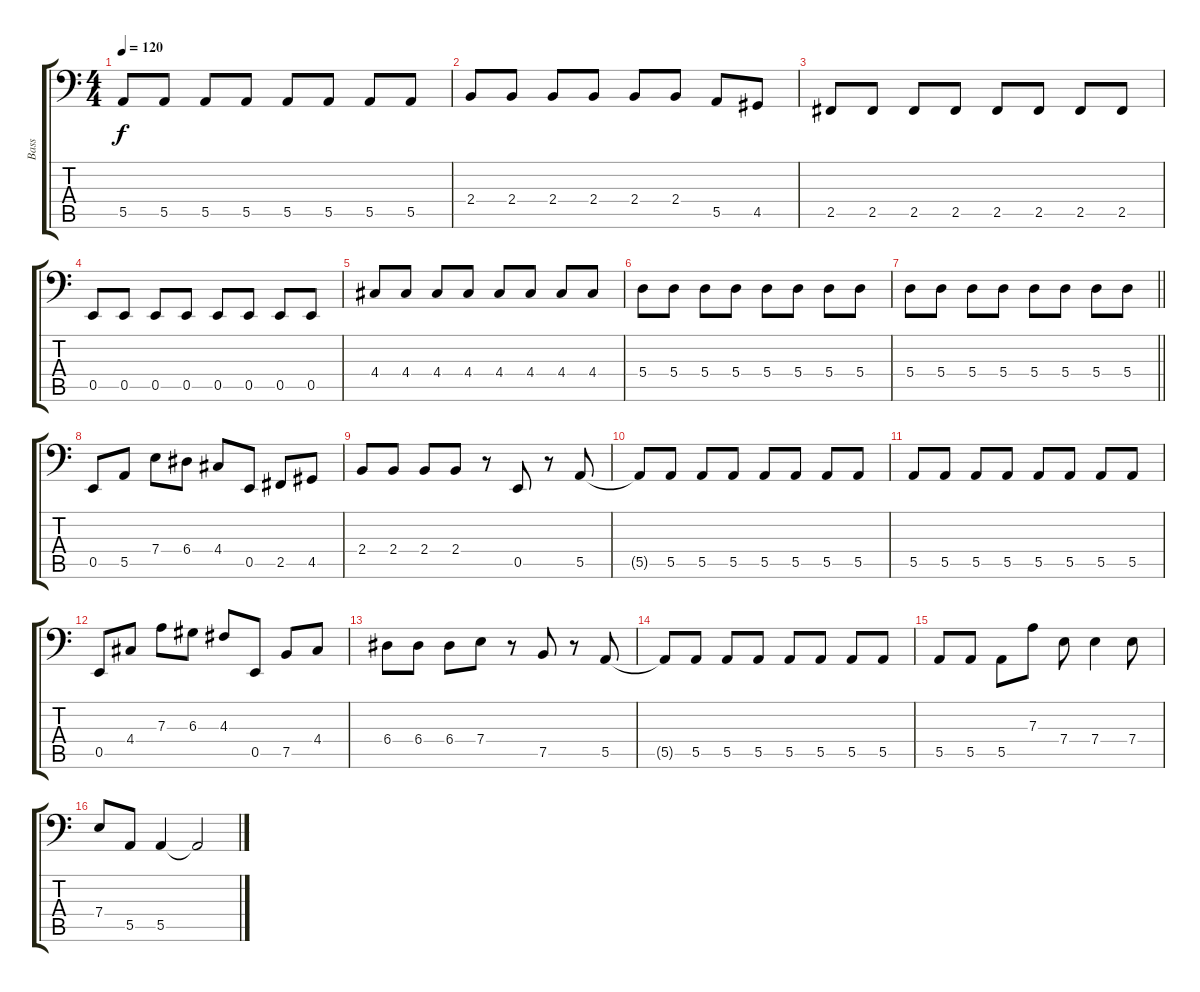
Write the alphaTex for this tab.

\track ("Bass" "Bass") {instrument electricbassfinger}
\staff {score tabs}
\tuning (C3 G2 D2 A1 E1 B0) {hide}
\ts (4 4)
\tempo 120
\clef f4
\ks c
5.5.8{dy f} 5.5.8 5.5.8 5.5.8 5.5.8 5.5.8 5.5.8 5.5.8 |
2.4.8 2.4.8 2.4.8 2.4.8 2.4.8 2.4.8 5.5.8 4.5.8 |
2.5.8 2.5.8 2.5.8 2.5.8 2.5.8 2.5.8 2.5.8 2.5.8 |
0.5.8 0.5.8 0.5.8 0.5.8 0.5.8 0.5.8 0.5.8 0.5.8 |
4.4.8 4.4.8 4.4.8 4.4.8 4.4.8 4.4.8 4.4.8 4.4.8 |
5.4.8 5.4.8 5.4.8 5.4.8 5.4.8 5.4.8 5.4.8 5.4.8 |
\barLineRight lightlight
5.4.8 5.4.8 5.4.8 5.4.8 5.4.8 5.4.8 5.4.8 5.4.8 |
0.5.8 5.5.8 7.4.8 6.4.8 4.4.8 0.5.8 2.5.8 4.5.8 |
2.4.8 2.4.8 2.4.8 2.4.8 r.8 0.5.8 r.8 5.5.8 |
5.5{t}.8 5.5.8 5.5.8 5.5.8 5.5.8 5.5.8 5.5.8 5.5.8 |
5.5.8 5.5.8 5.5.8 5.5.8 5.5.8 5.5.8 5.5.8 5.5.8 |
0.5.8 4.4.8 7.3.8 6.3.8 4.3.8 0.5.8 7.5.8 4.4.8 |
6.4.8 6.4.8 6.4.8 7.4.8 r.8 7.5.8 r.8 5.5.8 |
5.5{t}.8 5.5.8 5.5.8 5.5.8 5.5.8 5.5.8 5.5.8 5.5.8 |
5.5.8 5.5.8 5.5.8 7.3.8 7.4.8 7.4.4 7.4.8 |
7.4.8 5.5.8 5.5.4 5.5{t}.2
